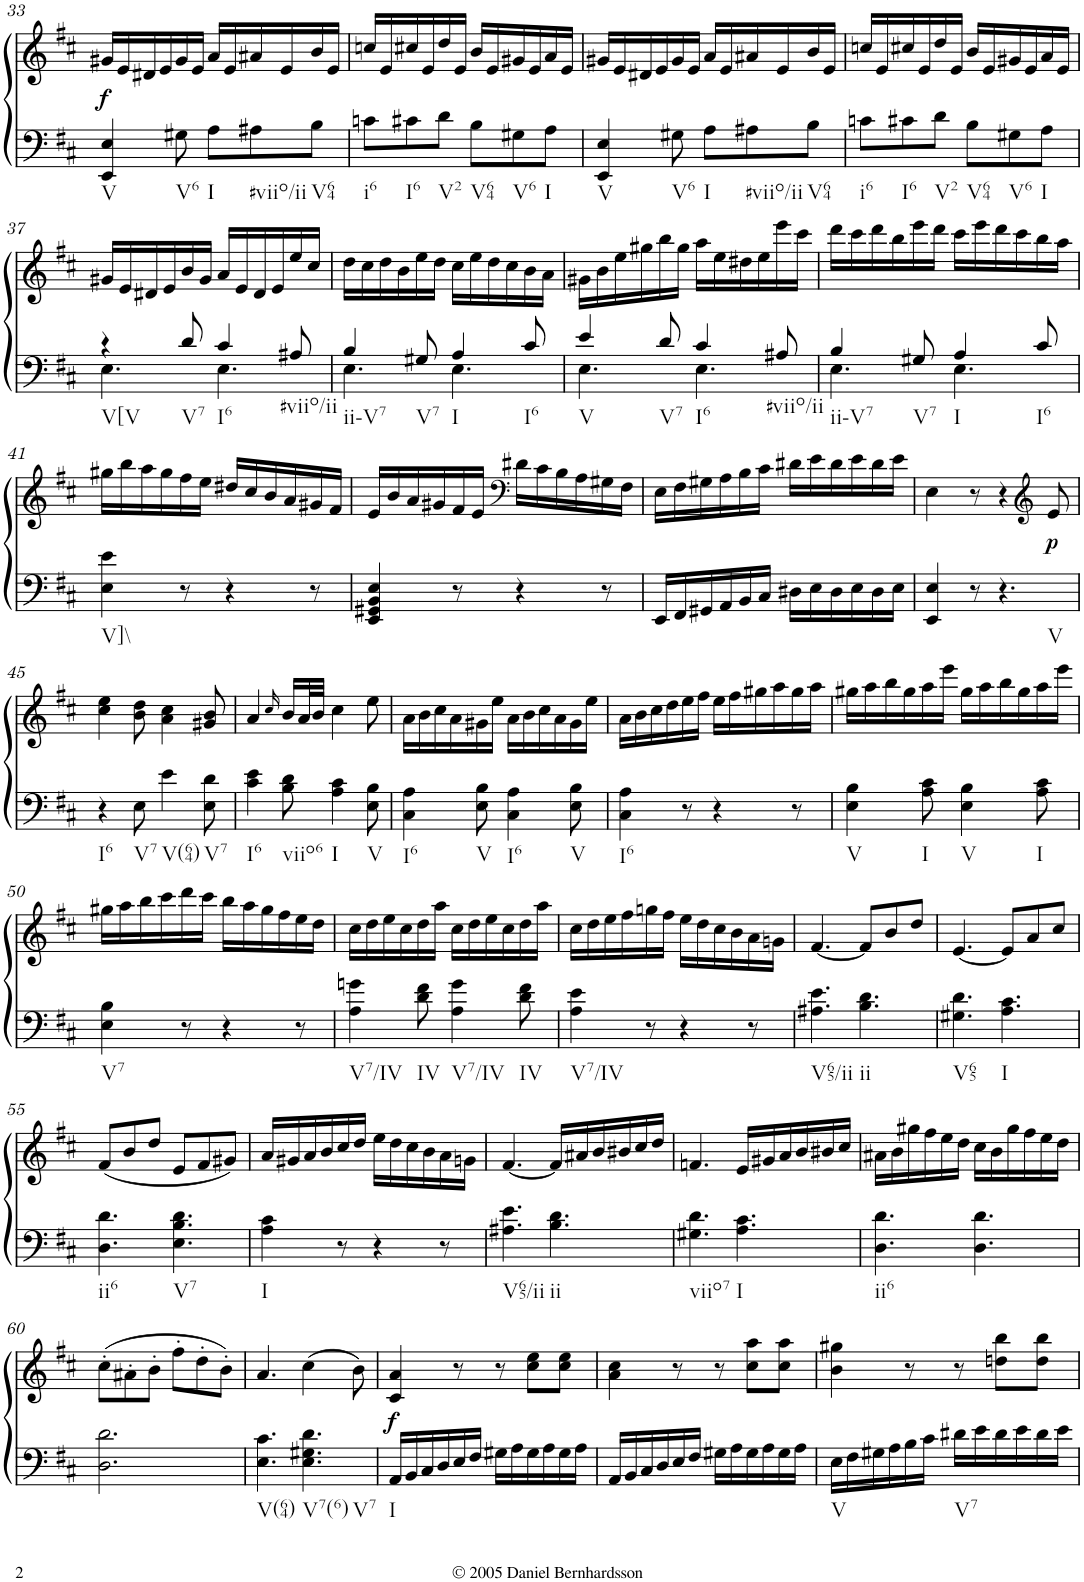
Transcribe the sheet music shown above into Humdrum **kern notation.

**kern	**kern	**dynam
*part1	*part1	*part1
*staff2	*staff1	*staff1/2
*I"Piano	*	*
*I'Pno.	*	*
!!LO:PB:g=z
*clefF4	*clefG2	*
*k[f#c#]	*k[f#c#]	*
*D:	*D:	*
*M6/8	*M6/8	*
=33	=33	=33
!LO:TX:b:t=V	!	!
!	!	!LO:DY:b
4EE/ 4E/	16g#X/LL	f
.	16e/	.
.	16d#X/	.
.	16e/	.
!LO:TX:b:t=V6	!	!
8G#X\	16g#/	.
.	16e/JJ	.
!LO:TX:b:t=I	!	!
8A\L	16a/LL	.
.	16e/	.
!LO:TX:b:t=#viio/ii	!	!
8A#X\	16a#X/	.
.	16e/	.
!LO:TX:b:t=V64	!	!
8B\J	16b/	.
.	16e/JJ	.
=34	=34	=34
!LO:TX:b:t=i6	!	!
8cn\L	16ccn/LL	.
.	16e/	.
!LO:TX:b:t=I6	!	!
8c#X\	16cc#X/	.
.	16e/	.
!LO:TX:b:t=V2	!	!
8d\J	16dd/	.
.	16e/JJ	.
!LO:TX:b:t=V64	!	!
8B\L	16b/LL	.
.	16e/	.
!LO:TX:b:t=V6	!	!
8G#X\	16g#X/	.
.	16e/	.
!LO:TX:b:t=I	!	!
8A\J	16a/	.
.	16e/JJ	.
=35	=35	=35
!LO:TX:b:t=V	!	!
4EE/ 4E/	16g#X/LL	.
.	16e/	.
.	16d#X/	.
.	16e/	.
!LO:TX:b:t=V6	!	!
8G#X\	16g#/	.
.	16e/JJ	.
!LO:TX:b:t=I	!	!
8A\L	16a/LL	.
.	16e/	.
!LO:TX:b:t=#viio/ii	!	!
8A#X\	16a#X/	.
.	16e/	.
!LO:TX:b:t=V64	!	!
8B\J	16b/	.
.	16e/JJ	.
=36	=36	=36
!LO:TX:b:t=i6	!	!
8cn\L	16ccn/LL	.
.	16e/	.
!LO:TX:b:t=I6	!	!
8c#X\	16cc#X/	.
.	16e/	.
!LO:TX:b:t=V2	!	!
8d\J	16dd/	.
.	16e/JJ	.
!LO:TX:b:t=V64	!	!
8B\L	16b/LL	.
.	16e/	.
!LO:TX:b:t=V6	!	!
8G#X\	16g#X/	.
.	16e/	.
!LO:TX:b:t=I	!	!
8A\J	16a/	.
.	16e/JJ	.
!!LO:LB:g=z
=37	=37	=37
*^	*	*
!LO:TX:b:t=V[V	!	!	!
4r	4.E\	16g#X/LL	.
.	.	16e/	.
.	.	16d#X/	.
.	.	16e/	.
!LO:TX:b:t=V7	!	!	!
8d/	.	16b/	.
.	.	16g#/JJ	.
!LO:TX:b:t=I6	!	!	!
4c#/	4.E\	16a/LL	.
.	.	16e/	.
.	.	16d#/	.
.	.	16e/	.
!LO:TX:b:t=#viio/ii	!	!	!
8A#X/	.	16ee/	.
.	.	16cc#/JJ	.
=38	=38	=38	=38
!LO:TX:b:t=ii-V7	!	!	!
4B/	4.E\	16dd\LL	.
.	.	16cc#\	.
.	.	16dd\	.
.	.	16b\	.
!LO:TX:b:t=V7	!	!	!
8G#X/	.	16ee\	.
.	.	16dd\JJ	.
!LO:TX:b:t=I	!	!	!
4A/	4.E\	16cc#\LL	.
.	.	16ee\	.
.	.	16dd\	.
.	.	16cc#\	.
!LO:TX:b:t=I6	!	!	!
8c#/	.	16b\	.
.	.	16a\JJ	.
=39	=39	=39	=39
!LO:TX:b:t=V	!	!	!
4e/	4.E\	16g#X\LL	.
.	.	16b\	.
.	.	16ee\	.
.	.	16gg#X\	.
!LO:TX:b:t=V7	!	!	!
8d/	.	16bb\	.
.	.	16gg#\JJ	.
!LO:TX:b:t=I6	!	!	!
4c#/	4.E\	16aa\LL	.
.	.	16ee\	.
.	.	16dd#X\	.
.	.	16ee\	.
!LO:TX:b:t=#viio/ii	!	!	!
8A#X/	.	16eee\	.
.	.	16ccc#\JJ	.
=40	=40	=40	=40
!LO:TX:b:t=ii-V7	!	!	!
4B/	4.E\	16ddd\LL	.
.	.	16ccc#\	.
.	.	16ddd\	.
.	.	16bb\	.
!LO:TX:b:t=V7	!	!	!
8G#X/	.	16eee\	.
.	.	16ddd\JJ	.
!LO:TX:b:t=I	!	!	!
4A/	4.E\	16ccc#\LL	.
.	.	16eee\	.
.	.	16ddd\	.
.	.	16ccc#\	.
!LO:TX:b:t=I6	!	!	!
8c#/	.	16bb\	.
.	.	16aa\JJ	.
*v	*v	*	*
!!LO:LB:g=z
=41	=41	=41
!LO:TX:b:t=V]\\	!	!
4E\ 4e\	16gg#X\LL	.
.	16bb\	.
.	16aa\	.
.	16gg#\	.
8r	16ff#\	.
.	16ee\JJ	.
4r	16dd#X/LL	.
.	16cc#/	.
.	16b/	.
.	16a/	.
8r	16g#X/	.
.	16f#/JJ	.
=42	=42	=42
4EE/ 4GG#X/ 4BB/ 4E/	16e/LL	.
.	16b/	.
.	16a/	.
.	16g#X/	.
8r	16f#/	.
.	16e/JJ	.
*	*clefF4	*
4r	16d#X\LL	.
.	16c#\	.
.	16B\	.
.	16A\	.
8r	16G#X\	.
.	16F#\JJ	.
=43	=43	=43
16EE/LL	16E\LL	.
16FF#/	16F#\	.
16GG#X/	16G#X\	.
16AA/	16A\	.
16BB/	16B\	.
16C#/JJ	16c#\JJ	.
16D#X\LL	16d#X\LL	.
16E\	16e\	.
16D#\	16d#\	.
16E\	16e\	.
16D#\	16d#\	.
16E\JJ	16e\JJ	.
=44	=44	=44
4EE/ 4E/	4E\	.
8r	8r	.
!LO:TX:b:t=V	!	!
4.r	4r	.
*	*clefG2	*
!	!	!LO:DY:b
.	8e/	p
!!LO:LB:g=z
=45	=45	=45
!LO:TX:b:t=I6	!	!
4r	4cc#\ 4ee\	.
!LO:TX:b:t=V7	!	!
8E\	8b\ 8dd\	.
!LO:TX:b:t=V(64)	!	!
4e\	4a\ 4cc#\	.
!LO:TX:b:t=V7	!	!
8E\ 8d\	8g#X/ 8b/	.
=46	=46	=46
!LO:TX:b:t=I6	!	!
4c#\ 4e\	4a/	.
.	16qcc#/	.
!LO:TX:b:t=viio6	!	!
8B\ 8d\	16b/LL	.
.	32a/L	.
.	32b/JJJ	.
!LO:TX:b:t=I	!	!
4A\ 4c#\	4cc#\	.
!LO:TX:b:t=V	!	!
8E\ 8B\	8ee\	.
=47	=47	=47
!LO:TX:b:t=I6	!	!
4C#\ 4A\	16a\LL	.
.	16b\	.
.	16cc#\	.
.	16a\	.
!LO:TX:b:t=V	!	!
8E\ 8B\	16g#X\	.
.	16ee\JJ	.
!LO:TX:b:t=I6	!	!
4C#\ 4A\	16a\LL	.
.	16b\	.
.	16cc#\	.
.	16a\	.
!LO:TX:b:t=V	!	!
8E\ 8B\	16g#\	.
.	16ee\JJ	.
=48	=48	=48
!LO:TX:b:t=I6	!	!
4C#\ 4A\	16a\LL	.
.	16b\	.
.	16cc#\	.
.	16dd\	.
8r	16ee\	.
.	16ff#\JJ	.
4r	16ee\LL	.
.	16ff#\	.
.	16gg#X\	.
.	16aa\	.
8r	16gg#\	.
.	16aa\JJ	.
=49	=49	=49
!LO:TX:b:t=V	!	!
4E\ 4B\	16gg#X\LL	.
.	16aa\	.
.	16bb\	.
.	16gg#\	.
!LO:TX:b:t=I	!	!
8A\ 8c#\	16aa\	.
.	16eee\JJ	.
!LO:TX:b:t=V	!	!
4E\ 4B\	16gg#\LL	.
.	16aa\	.
.	16bb\	.
.	16gg#\	.
!LO:TX:b:t=I	!	!
8A\ 8c#\	16aa\	.
.	16eee\JJ	.
!!LO:LB:g=z
=50	=50	=50
!LO:TX:b:t=V7	!	!
4E\ 4B\	16gg#X\LL	.
.	16aa\	.
.	16bb\	.
.	16ccc#\	.
8r	16ddd\	.
.	16ccc#\JJ	.
4r	16bb\LL	.
.	16aa\	.
.	16gg#\	.
.	16ff#\	.
8r	16ee\	.
.	16dd\JJ	.
=51	=51	=51
!LO:TX:b:t=V7/IV	!	!
4A\ 4gn\	16cc#\LL	.
.	16dd\	.
.	16ee\	.
.	16cc#\	.
!LO:TX:b:t=IV	!	!
8d\ 8f#\	16dd\	.
.	16aa\JJ	.
!LO:TX:b:t=V7/IV	!	!
4A\ 4g\	16cc#\LL	.
.	16dd\	.
.	16ee\	.
.	16cc#\	.
!LO:TX:b:t=IV	!	!
8d\ 8f#\	16dd\	.
.	16aa\JJ	.
=52	=52	=52
!LO:TX:b:t=V7/IV	!	!
4A\ 4e\	16cc#\LL	.
.	16dd\	.
.	16ee\	.
.	16ff#\	.
8r	16ggn\	.
.	16ff#\JJ	.
4r	16ee\LL	.
.	16dd\	.
.	16cc#\	.
.	16b\	.
8r	16a\	.
.	16gn\JJ	.
=53	=53	=53
!LO:TX:b:t=V65/ii	!	!
4.A#X\ 4.e\	[<4.f#/	.
!LO:TX:b:t=ii	!	!
4.B\ 4.d\	8f#/L]	.
.	8b/	.
.	8dd/J	.
=54	=54	=54
!LO:TX:b:t=V65	!	!
4.G#X\ 4.d\	[<4.e/	.
!LO:TX:b:t=I	!	!
4.A\ 4.c#\	8e/L]	.
.	8a/	.
.	8cc#/J	.
!!LO:LB:g=z
=55	=55	=55
!LO:TX:b:t=ii6	!	!
4.D\ 4.d\	(8f#/L	.
.	8b/	.
.	8dd/J	.
!LO:TX:b:t=V7	!	!
4.E\ 4.B\ 4.d\	8e/L	.
.	8f#/	.
.	8g#X/J)	.
=56	=56	=56
!LO:TX:b:t=I	!	!
4A\ 4c#\	16a/LL	.
.	16g#X/	.
.	16a/	.
.	16b/	.
8r	16cc#/	.
.	16dd/JJ	.
4r	16ee\LL	.
.	16dd\	.
.	16cc#\	.
.	16b\	.
8r	16a\	.
.	16gn\JJ	.
=57	=57	=57
!LO:TX:b:t=V65/ii	!	!
4.A#X\ 4.e\	[<4.f#/	.
!LO:TX:b:t=ii	!	!
4.B\ 4.d\	16f#/LL]	.
.	16a#X/	.
.	16b/	.
.	16b#X/	.
.	16cc#/	.
.	16dd/JJ	.
=58	=58	=58
!LO:TX:b:t=viio7	!	!
4.G#X\ 4.d\	4.fn/	.
!LO:TX:b:t=I	!	!
4.A\ 4.c#\	16e/LL	.
.	16g#X/	.
.	16a/	.
.	16b/	.
.	16b#X/	.
.	16cc#/JJ	.
=59	=59	=59
!LO:TX:b:t=ii6	!	!
4.D\ 4.d\	16a#X\LL	.
.	16b\	.
.	16gg#X\	.
.	16ff#\	.
.	16ee\	.
.	16dd\JJ	.
4.D\ 4.d\	16cc#\LL	.
.	16b\	.
.	16gg#\	.
.	16ff#\	.
.	16ee\	.
.	16dd\JJ	.
!!LO:LB:g=z
=60	=60	=60
2.D\ 2.d\	(8cc#'\L	.
.	8a#X'\	.
.	8b'\J	.
.	8ff#'\L	.
.	8dd'\	.
.	8b'\J)	.
=61	=61	=61
!LO:TX:b:t=V(64)	!	!
4.E\ 4.c#\	4.a/	.
!LO:TX:b:t=V7(6)	!	!
!LO:TX:b:t=V7	!	!
4.E\ 4.G#X\ 4.d\	(4cc#\	.
.	8b\)	.
=62	=62	=62
!LO:TX:b:t=I	!	!
!	!	!LO:DY:b
16AA/LL	4c#/ 4a/	f
16BB/	.	.
16C#/	.	.
16D/	.	.
16E/	8r	.
16F#/JJ	.	.
16G#X\LL	8r	.
16A\	.	.
16G#\	8cc#\ 8ee\L	.
16A\	.	.
16G#\	8cc#\ 8ee\J	.
16A\JJ	.	.
=63	=63	=63
16AA/LL	4a\ 4cc#\	.
16BB/	.	.
16C#/	.	.
16D/	.	.
16E/	8r	.
16F#/JJ	.	.
16G#X\LL	8r	.
16A\	.	.
16G#\	8cc#\ 8aa\L	.
16A\	.	.
16G#\	8cc#\ 8aa\J	.
16A\JJ	.	.
=64	=64	=64
!LO:TX:b:t=V	!	!
16E\LL	4b\ 4gg#X\	.
16F#\	.	.
16G#X\	.	.
16A\	.	.
16B\	8r	.
16c#\JJ	.	.
!LO:TX:b:t=V7	!	!
16d#X\LL	8r	.
16e\	.	.
16d#\	8ddn\ 8bb\L	.
16e\	.	.
16d#\	8dd\ 8bb\J	.
16e\JJ	.	.
=	=	=
*-	*-	*-
